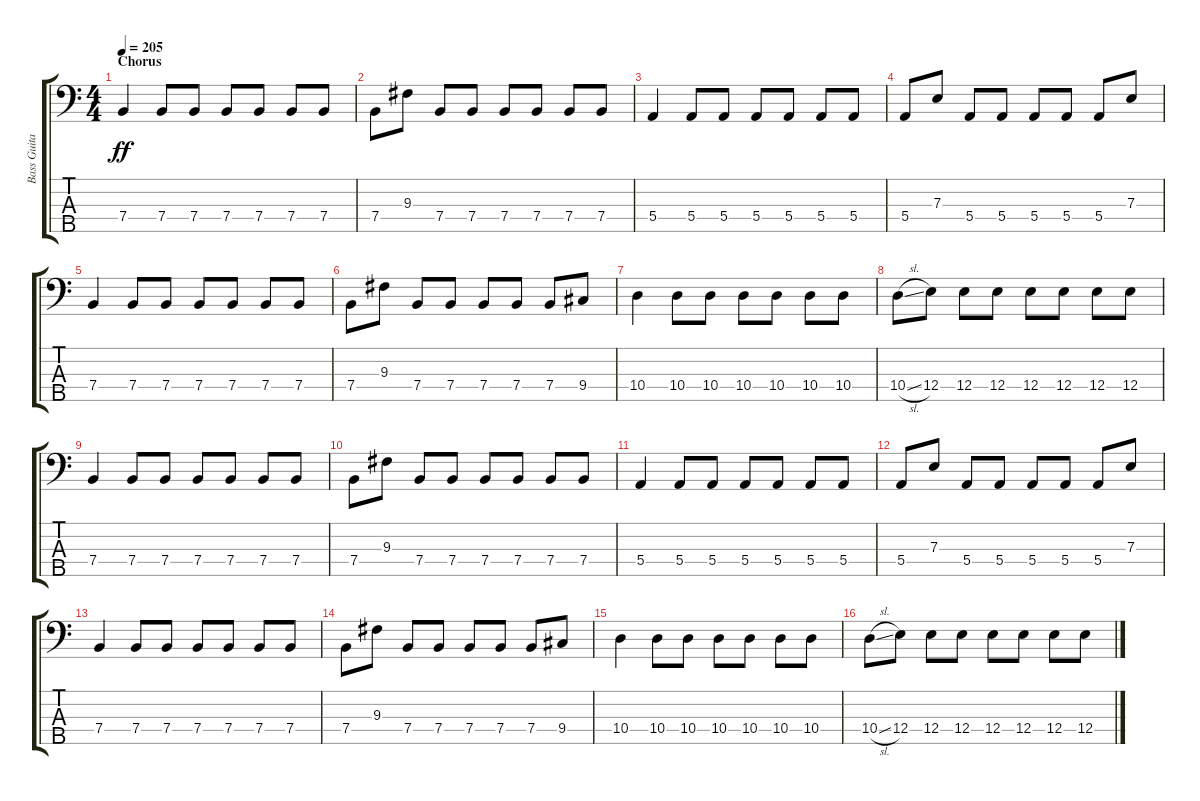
\track ("Bass Guitar" "Bass Guita") {instrument electricbasspick}
\staff {score tabs}
\tuning (G2 D2 A1 E1 B0) {hide}
\ts (4 4)
\section ("" "Chorus")
\tempo 205
\clef f4
\ks c
7.4.4{dy ff} 7.4.8 7.4.8 7.4.8 7.4.8 7.4.8 7.4.8 |
7.4.8 9.3.8 7.4.8 7.4.8 7.4.8 7.4.8 7.4.8 7.4.8 |
5.4.4 5.4.8 5.4.8 5.4.8 5.4.8 5.4.8 5.4.8 |
5.4.8 7.3.8 5.4.8 5.4.8 5.4.8 5.4.8 5.4.8 7.3.8 |
7.4.4 7.4.8 7.4.8 7.4.8 7.4.8 7.4.8 7.4.8 |
7.4.8 9.3.8 7.4.8 7.4.8 7.4.8 7.4.8 7.4.8 9.4.8 |
10.4.4 10.4.8 10.4.8 10.4.8 10.4.8 10.4.8 10.4.8 |
10.4{sl}.8 12.4.8 12.4.8 12.4.8 12.4.8 12.4.8 12.4.8 12.4.8 |
7.4.4 7.4.8 7.4.8 7.4.8 7.4.8 7.4.8 7.4.8 |
7.4.8 9.3.8 7.4.8 7.4.8 7.4.8 7.4.8 7.4.8 7.4.8 |
5.4.4 5.4.8 5.4.8 5.4.8 5.4.8 5.4.8 5.4.8 |
5.4.8 7.3.8 5.4.8 5.4.8 5.4.8 5.4.8 5.4.8 7.3.8 |
7.4.4 7.4.8 7.4.8 7.4.8 7.4.8 7.4.8 7.4.8 |
7.4.8 9.3.8 7.4.8 7.4.8 7.4.8 7.4.8 7.4.8 9.4.8 |
10.4.4 10.4.8 10.4.8 10.4.8 10.4.8 10.4.8 10.4.8 |
10.4{sl}.8 12.4.8 12.4.8 12.4.8 12.4.8 12.4.8 12.4.8 12.4.8
